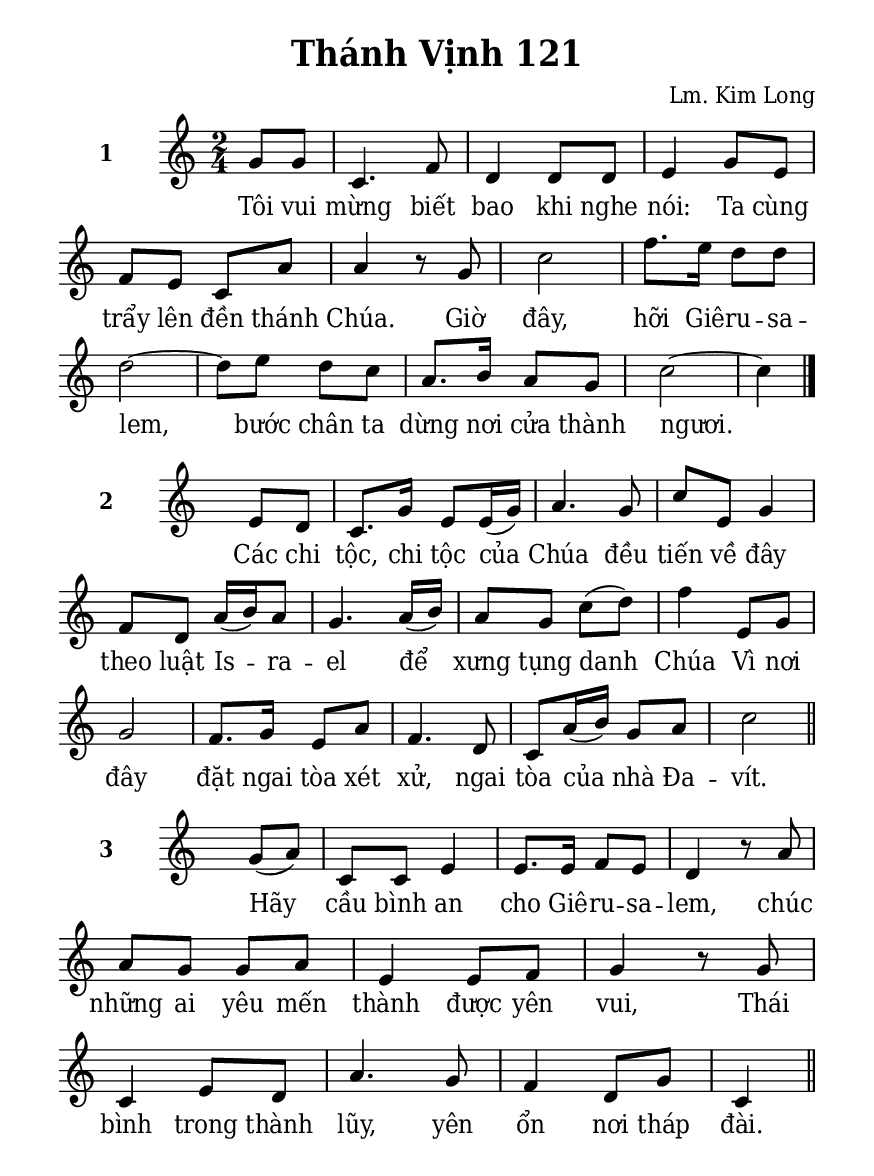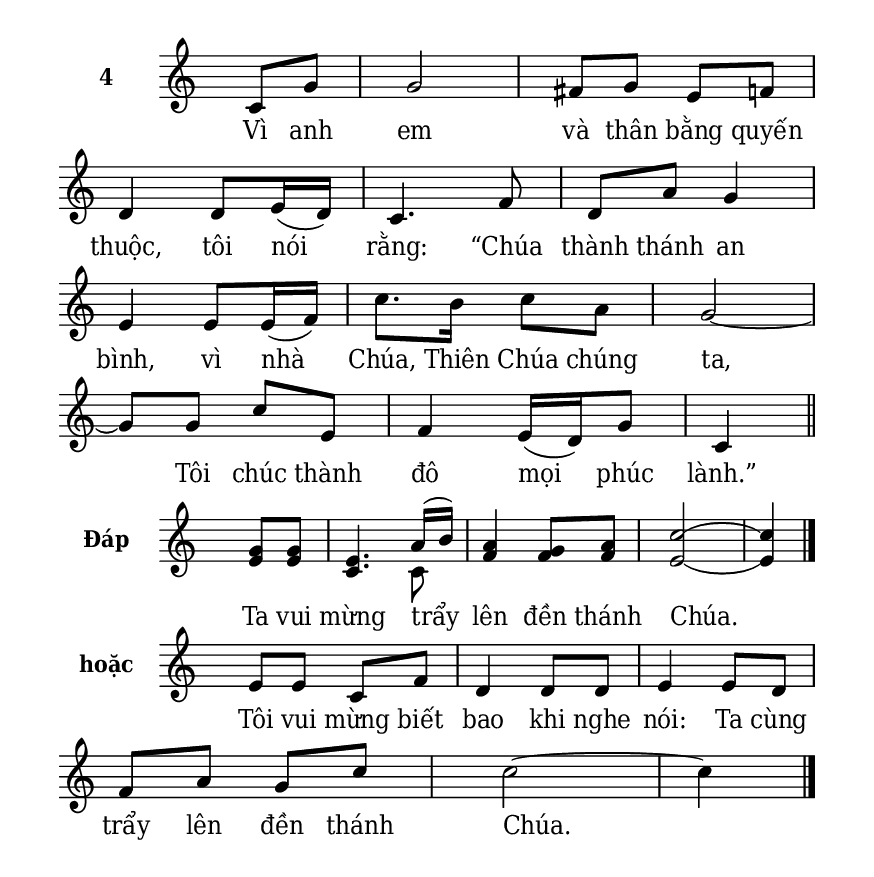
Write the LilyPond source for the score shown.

% Cài đặt chung
\version "2.22.1"
\include "english.ly"

\header {
  title = "Thánh Vịnh 121"
  composer = "Lm. Kim Long"
  %arranger = " "
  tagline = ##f
}

% Nhạc
nhacMauMot = \relative c'' {
  \key c \major
  \time 2/4
  \partial 4 g8 g |
  c,4. f8 |
  d4 d8 d |
  e4 g8 e |
  f e c a' |
  a4 r8 g |
  c2 |
  f8. e16 d8 d |
  d2 ~ |
  d8 e d c |
  a8. b16 a8 g |
  c2 ~ |
  c4 \bar "|."
}

nhacMauHai = \relative c' {
  \key c \major
  \time 2/4
  \partial 4 e8 d |
  c8. g'16 e8 e16 (g) |
  a4. g8 |
  c e, g4 |
  f8 d a'16 (b) a8 |
  g4. a16 (b) |
  a8 g c (d) |
  f4 e,8 g |
  g2 |
  f8. g16 e8 a |
  f4. d8 |
  c a'16 (b) g8 a |
  c2 \bar "||"
}

nhacMauBa = \relative c'' {
  \key c \major
  \time 2/4
  \partial 4 g8 (a) |
  c, c e4 |
  e8. e16 f8 e |
  d4 r8 a' |
  a g g a |
  e4 e8 f |
  g4 r8 g |
  c,4 e8 d |
  a'4. g8 |
  f4 d8 g |
  c,4 \bar "||"
}

nhacMauBon = \relative c' {
  \key c \major
  \time 2/4
  \partial 4 c8 g' |
  g2 |
  fs8 g e f! |
  d4 d8 e16 (d) |
  c4. f8 |
  d a' g4 |
  e e8 e16 (f) |
  c'8. b16 c8 a |
  g2 ~ |
  g8 g c e, |
  f4 e16 (d) g8 |
  c,4 \bar "||"
}

nhacMauNam = \relative c'' {
  \key c \major
  \time 2/4
  \partial 4
  <g e>8 <g e> |
  <e c>4.
  <<
    {
      \voiceOne
      a16 (b)
    }
    \new Voice = "splitpart" {
      \voiceTwo
      c,8
    }
  >>
  <a' f>4 <g f>8 <a f> |
  <c \=1^( e, \=2_(>2 |
  <c \=1) e,\=2)>4 \bar "|."
}

nhacMauSau = \relative c' {
  \key c \major
  \time 2/4
  e8 e c f |
  d4 d8 d |
  e4 e8 d |
  f a g c |
  c2 ~ |
  c4 \bar "|."
}

% Lời
loiMauMot = \lyricmode {
  Tôi vui mừng biết bao khi nghe nói:
  Ta cùng trẩy lên đền thánh Chúa.
  Giờ đây, hỡi Giê -- ru -- sa -- lem,
  bước chân ta dừng nơi cửa thành ngươi.
}

loiMauHai = \lyricmode {
  Các chi tộc, chi tộc của Chúa đều tiến về đây
  theo luật Is -- ra -- el để xưng tụng danh Chúa
  Vì nơi đây đặt ngai tòa xét xử, ngai tòa của nhà Đa -- vít.
}

loiMauBa = \lyricmode {
  Hãy cầu bình an cho Giê -- ru -- sa -- lem,
  chúc những ai yêu mến thành được yên vui,
  Thái bình trong thành lũy, yên ổn nơi tháp đài.
}

loiMauBon = \lyricmode {
  Vì anh em và thân bằng quyến thuộc,
  tôi nói rằng:
  “Chúa thành thánh an bình, vì nhà Chúa,
  Thiên Chúa chúng ta,
  Tôi chúc thành đô mọi phúc lành.”
}

loiMauNam = \lyricmode {
  Ta vui mừng trẩy lên đền thánh Chúa.
}

loiMauSau = \lyricmode {
  Tôi vui mừng biết bao khi nghe nói:
  Ta cùng trẩy lên đền thánh Chúa.
}

% Dàn trang
\paper {
  #(set-paper-size "a5")
  top-margin = 10\mm
  bottom-margin = 10\mm
  left-margin = 10\mm
  right-margin = 10\mm
  indent = #0
  #(define fonts
	 (make-pango-font-tree "Deja Vu Serif Condensed"
	 		       "Deja Vu Serif Condensed"
			       "Deja Vu Serif Condensed"
			       (/ 20 20)))
  print-page-number = ##f
}

\score {
  <<
    \new Staff \with {
      instrumentName = \markup { \bold "1" }}<<
        \clef treble
        \new Voice = beSop {
          \nhacMauMot
        }
      \new Lyrics \lyricsto beSop \loiMauMot
    >>
  >>
  \layout {
    indent = 17
    \override Lyrics.LyricSpace.minimum-distance = #0.7
    \override Score.BarNumber.break-visibility = ##(#f #f #f)
    \override Score.SpacingSpanner.uniform-stretching = ##t
    ragged-last = ##f
  }
}

\score {
  <<
    \new Staff \with {
      instrumentName = \markup { \bold "2" }}<<
        \clef treble
        \new Voice = beSop {
          \nhacMauHai
        }
      \new Lyrics \lyricsto beSop \loiMauHai
    >>
  >>
  \layout {
    indent = 17
    \override Staff.TimeSignature.transparent = ##t
    \override Lyrics.LyricSpace.minimum-distance = #0.7
    \override Score.BarNumber.break-visibility = ##(#f #f #f)
    \override Score.SpacingSpanner.uniform-stretching = ##t
    ragged-last = ##f
  }
}

\score {
  <<
    \new Staff \with {
      instrumentName = \markup { \bold "3" }}<<
        \clef treble
        \new Voice = beSop {
          \nhacMauBa
        }
      \new Lyrics \lyricsto beSop \loiMauBa
    >>
  >>
  \layout {
    indent = 17
    \override Staff.TimeSignature.transparent = ##t
    \override Lyrics.LyricSpace.minimum-distance = #0.7
    \override Score.BarNumber.break-visibility = ##(#f #f #f)
    \override Score.SpacingSpanner.uniform-stretching = ##t
    ragged-last = ##f
  }
}

\score {
  <<
    \new Staff \with {
      instrumentName = \markup { \bold "4" }}<<
        \clef treble
        \new Voice = beSop {
          \nhacMauBon
        }
      \new Lyrics \lyricsto beSop \loiMauBon
    >>
  >>
  \layout {
    indent = 17
    \override Staff.TimeSignature.transparent = ##t
    \override Lyrics.LyricSpace.minimum-distance = #0.7
    \override Score.BarNumber.break-visibility = ##(#f #f #f)
    \override Score.SpacingSpanner.uniform-stretching = ##t
    ragged-last = ##f
  }
}

\score {
  <<
    \new Staff \with {
      instrumentName = \markup { \bold "Đáp" }}<<
        \clef treble
        \new Voice = beSop {
          \nhacMauNam
        }
      \new Lyrics \lyricsto beSop \loiMauNam
    >>
  >>
  \layout {
    indent = 17
    \override Staff.TimeSignature.transparent = ##t
    \override Lyrics.LyricSpace.minimum-distance = #0.7
    \override Score.BarNumber.break-visibility = ##(#f #f #f)
    \override Score.SpacingSpanner.uniform-stretching = ##t
    ragged-last = ##f
  }
}

\score {
  <<
    \new Staff \with {
      instrumentName = \markup { \bold "hoặc" }}<<
        \clef treble
        \new Voice = beSop {
          \nhacMauSau
        }
      \new Lyrics \lyricsto beSop \loiMauSau
    >>
  >>
  \layout {
    indent = 17
    \override Staff.TimeSignature.transparent = ##t
    \override Lyrics.LyricSpace.minimum-distance = #0.7
    \override Score.BarNumber.break-visibility = ##(#f #f #f)
    \override Score.SpacingSpanner.uniform-stretching = ##t
    ragged-last = ##f
  }
}
